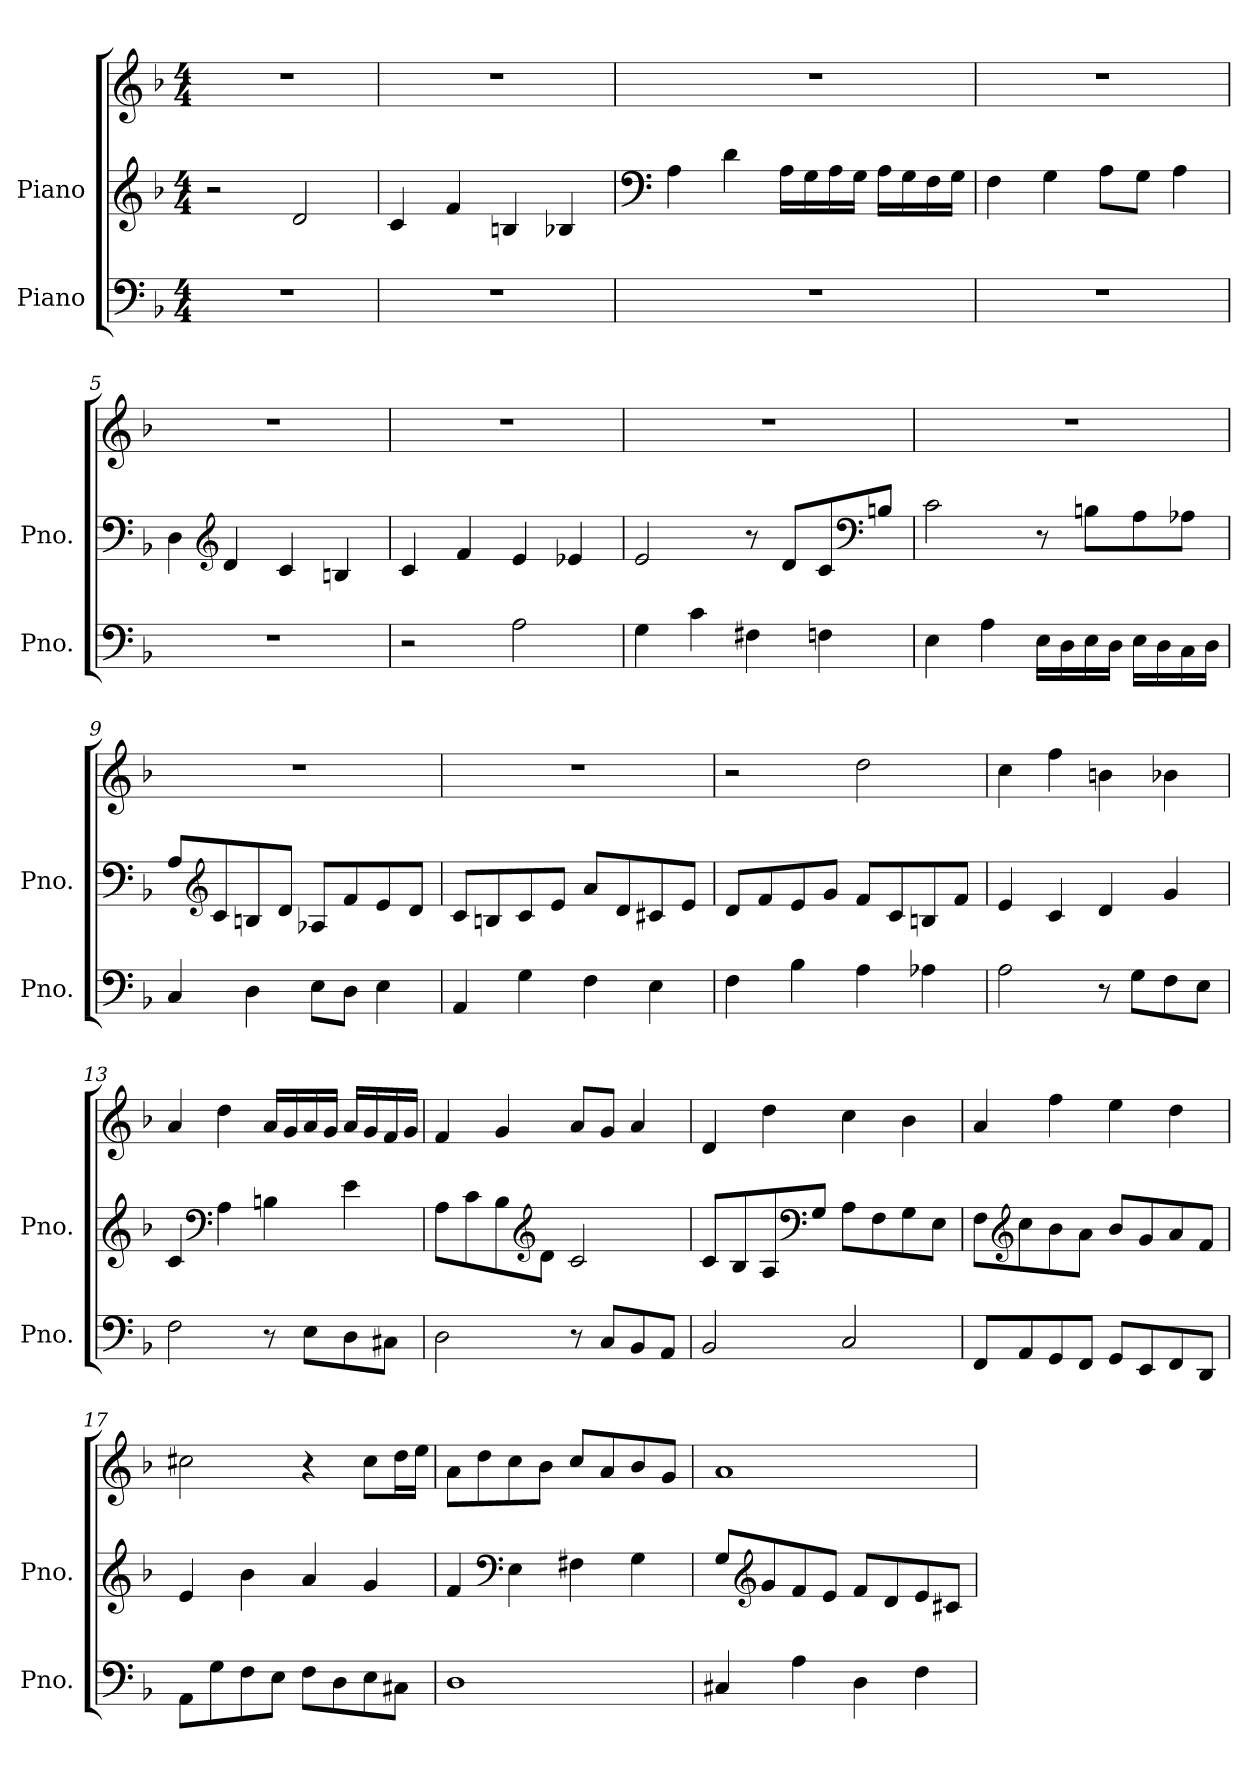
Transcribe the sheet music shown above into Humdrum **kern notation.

**kern	**kern	**kern
*part2	*part1	*part1
*staff3	*staff2	*staff1
*I"Piano	*I"Piano	*
*I'Pno.	*I'Pno.	*
*clefF4	*clefG2	*clefG2
*k[b-]	*k[b-]	*k[b-]
*M4/4	*M4/4	*M4/4
*MM128	*MM128	*MM128
=1	=1	=1
1r	2r	1r
.	2d/	.
=2	=2	=2
1r	4c/	1r
.	4f/	.
.	4Bn/	.
.	4B-X/	.
=3	=3	=3
*	*clefF4	*
1r	4A\	1r
.	4d\	.
.	16A\LL	.
.	16G\	.
.	16A\	.
.	16G\JJ	.
.	16A\LL	.
.	16G\	.
.	16F\	.
.	16G\JJ	.
=4	=4	=4
1r	4F\	1r
.	4G\	.
.	8A\L	.
.	8G\J	.
.	4A\	.
=5	=5	=5
1r	4D\	1r
*	*clefG2	*
.	4d/	.
.	4c/	.
.	4Bn/	.
=6	=6	=6
2r	4c/	1r
.	4f/	.
2A\	4e/	.
.	4e-X/	.
!!LO:LB:g=z
=7	=7	=7
4G\	2e/	1r
4c\	.	.
4F#X\	8r	.
.	8d/L	.
4Fn\	8c/	.
*	*clefF4	*
.	8Bn/J	.
=8	=8	=8
4E\	2c\	1r
4A\	.	.
16E\LL	8r	.
16D\	.	.
16E\	8Bn\L	.
16D\JJ	.	.
16E\LL	8A\	.
16D\	.	.
16C\	8A-X\J	.
16D\JJ	.	.
=9	=9	=9
4C/	8A/L	1r
*	*clefG2	*
.	8c/	.
4D\	8Bn/	.
.	8d/J	.
8E\L	8A-X/L	.
8D\J	8f/	.
4E\	8e/	.
.	8d/J	.
=10	=10	=10
4AA/	8c/L	1r
.	8Bn/	.
4G\	8c/	.
.	8e/J	.
4F\	8a/L	.
.	8d/	.
4E\	8c#X/	.
.	8e/J	.
!!LO:LB:g=z
=11	=11	=11
4F\	8d/L	2r
.	8f/	.
4B-\	8e/	.
.	8g/J	.
4A\	8f/L	2dd\
.	8c/	.
4A-X\	8Bn/	.
.	8f/J	.
=12	=12	=12
2A\	4e/	4cc\
.	4c/	4ff\
8r	4d/	4bn\
8G\L	.	.
8F\	4g/	4b-X\
8E\J	.	.
=13	=13	=13
2F\	4c/	4a/
*	*clefF4	*
.	4A\	4dd\
8r	4Bn\	16a/LL
.	.	16g/
8E\L	.	16a/
.	.	16g/JJ
8D\	4e\	16a/LL
.	.	16g/
8C#X\J	.	16f/
.	.	16g/JJ
=14	=14	=14
2D\	8A\L	4f/
.	8c\	.
.	8B-\	4g/
*	*clefG2	*
.	8d\J	.
8r	2c/	8a/L
8C/L	.	8g/J
8BB-/	.	4a/
8AA/J	.	.
!!LO:LB:g=z
=15	=15	=15
2BB-/	8c/L	4d/
.	8B-/	.
.	8A/	4dd\
*	*clefF4	*
.	8G/J	.
2C/	8A\L	4cc\
.	8F\	.
.	8G\	4b-\
.	8E\J	.
=16	=16	=16
8FF/L	8F\L	4a/
*	*clefG2	*
8AA/	8cc\	.
8GG/	8b-\	4ff\
8FF/J	8a\J	.
8GG/L	8b-/L	4ee\
8EE/	8g/	.
8FF/	8a/	4dd\
8DD/J	8f/J	.
=17	=17	=17
8AA\L	4e/	2cc#X\
8G\	.	.
8F\	4b-\	.
8E\J	.	.
8F\L	4a/	4r
8D\	.	.
8E\	4g/	8cc#\L
8C#X\J	.	16dd\L
.	.	16ee\JJ
=18	=18	=18
1D	4f/	8a\L
.	.	8dd\
*	*clefF4	*
.	4E\	8cc\
.	.	8b-\J
.	4F#X\	8cc/L
.	.	8a/
.	4G\	8b-/
.	.	8g/J
!!LO:PB:g=z
=19	=19	=19
4C#X/	8G/L	1a
*	*clefG2	*
.	8g/	.
4A\	8f/	.
.	8e/J	.
4D\	8f/L	.
.	8d/	.
4F\	8e/	.
.	8c#X/J	.
=	=	=
*-	*-	*-
